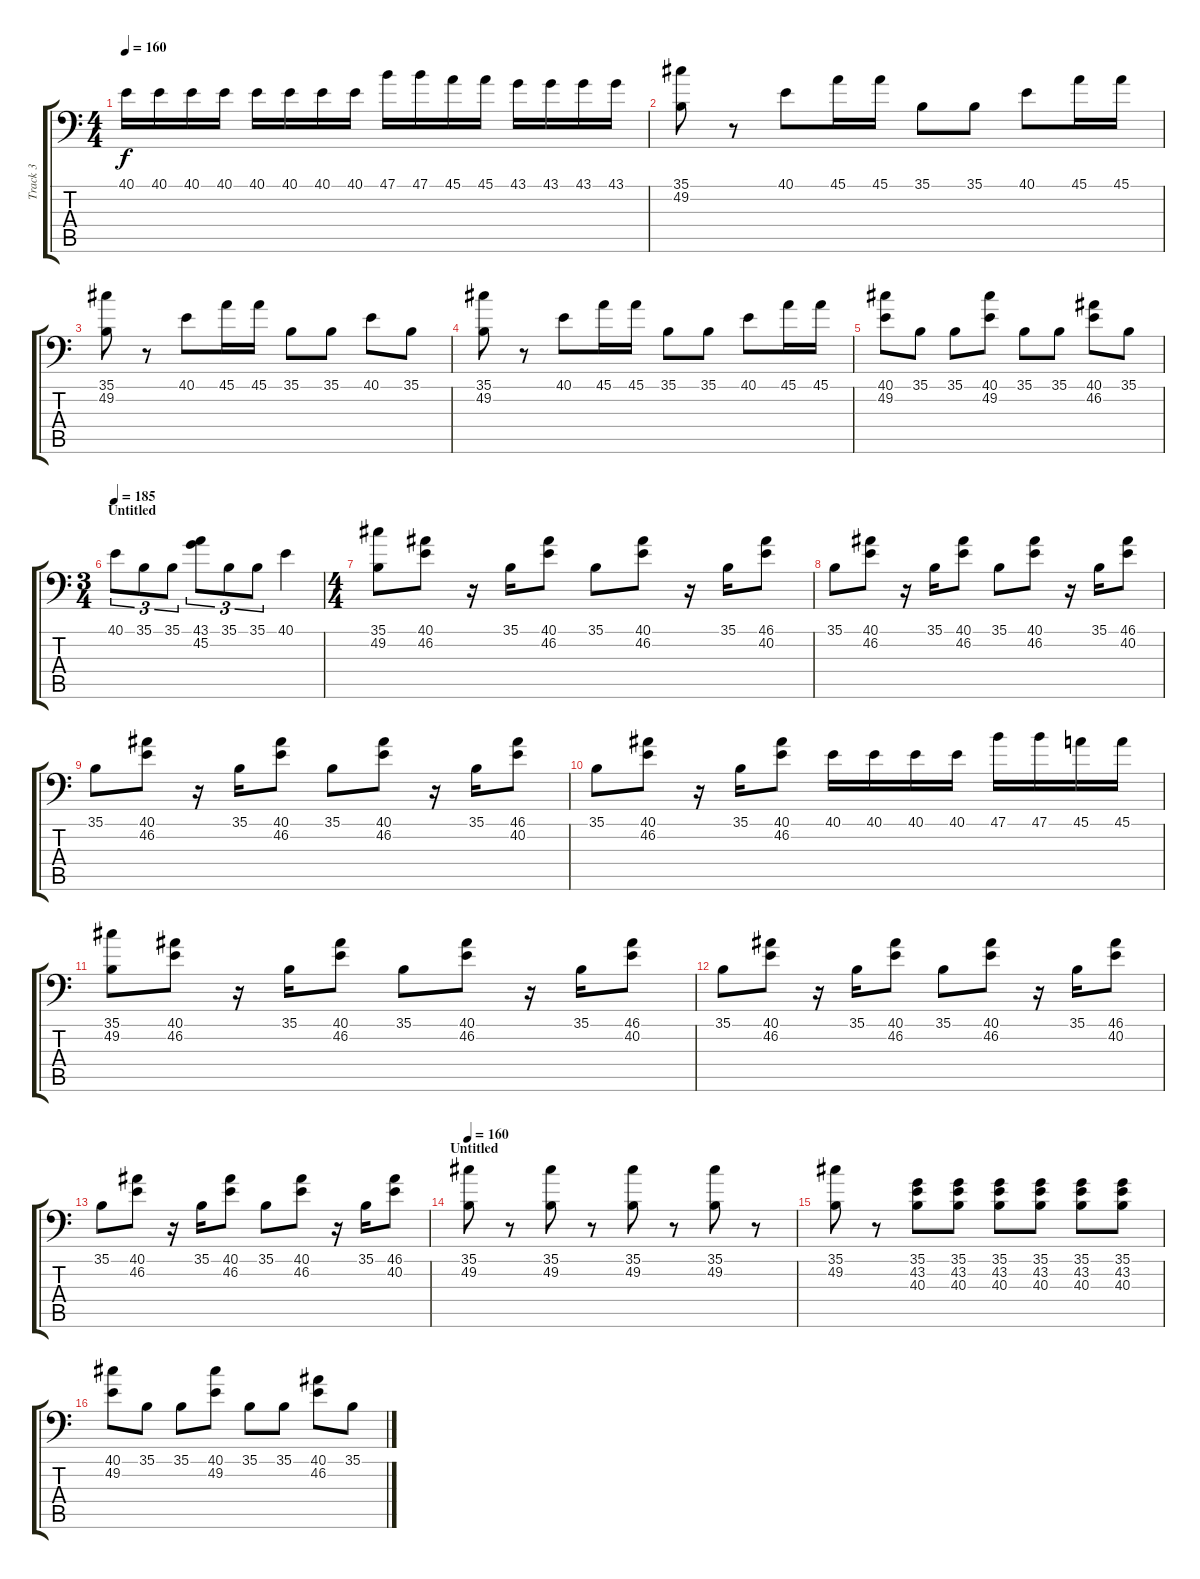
\track ("Track 3" "Track 3") {instrument acousticgrandpiano}
\staff {score tabs}
\tuning (C-1 C-1 C-1 C-1 C-1 C-1) {hide}
\ts (4 4)
\tempo 160
\clef f4
\ks c
40.1.16{dy f} 40.1.16 40.1.16 40.1.16 40.1.16 40.1.16 40.1.16 40.1.16 47.1.16 47.1.16 45.1.16 45.1.16 43.1.16 43.1.16 43.1.16 43.1.16 |
(35.1 49.2).8 r.8 40.1.8 45.1.16 45.1.16 35.1.8 35.1.8 40.1.8 45.1.16 45.1.16 |
(35.1 49.2).8 r.8 40.1.8 45.1.16 45.1.16 35.1.8 35.1.8 40.1.8 35.1.8 |
(35.1 49.2).8 r.8 40.1.8 45.1.16 45.1.16 35.1.8 35.1.8 40.1.8 45.1.16 45.1.16 |
(40.1 49.2).8 35.1.8 35.1.8 (40.1 49.2).8 35.1.8 35.1.8 (40.1 46.2).8 35.1.8 |
\ts (3 4)
\section ("" "Untitled")
\tempo 185
40.1.8{tu (3 2)} 35.1.8{tu (3 2)} 35.1.8{tu (3 2)} (43.1 45.2).8{tu (3 2)} 35.1.8{tu (3 2)} 35.1.8{tu (3 2)} 40.1.4 |
\ts (4 4)
(35.1 49.2).8 (40.1 46.2).8 r.16 35.1.16 (40.1 46.2).8 35.1.8 (40.1 46.2).8 r.16 35.1.16 (46.1 40.2).8 |
35.1.8 (40.1 46.2).8 r.16 35.1.16 (40.1 46.2).8 35.1.8 (40.1 46.2).8 r.16 35.1.16 (46.1 40.2).8 |
35.1.8 (40.1 46.2).8 r.16 35.1.16 (40.1 46.2).8 35.1.8 (40.1 46.2).8 r.16 35.1.16 (46.1 40.2).8 |
35.1.8 (40.1 46.2).8 r.16 35.1.16 (40.1 46.2).8 40.1.16 40.1.16 40.1.16 40.1.16 47.1.16 47.1.16 45.1.16 45.1.16 |
(35.1 49.2).8 (40.1 46.2).8 r.16 35.1.16 (40.1 46.2).8 35.1.8 (40.1 46.2).8 r.16 35.1.16 (46.1 40.2).8 |
35.1.8 (40.1 46.2).8 r.16 35.1.16 (40.1 46.2).8 35.1.8 (40.1 46.2).8 r.16 35.1.16 (46.1 40.2).8 |
35.1.8 (40.1 46.2).8 r.16 35.1.16 (40.1 46.2).8 35.1.8 (40.1 46.2).8 r.16 35.1.16 (46.1 40.2).8 |
\section ("" "Untitled")
\tempo 160
(35.1 49.2).8 r.8 (35.1 49.2).8 r.8 (35.1 49.2).8 r.8 (35.1 49.2).8 r.8 |
(35.1 49.2).8 r.8 (35.1 43.2 40.3).8 (35.1 43.2 40.3).8 (35.1 43.2 40.3).8 (35.1 43.2 40.3).8 (35.1 43.2 40.3).8 (35.1 43.2 40.3).8 |
(40.1 49.2).8 35.1.8 35.1.8 (40.1 49.2).8 35.1.8 35.1.8 (40.1 46.2).8 35.1.8
